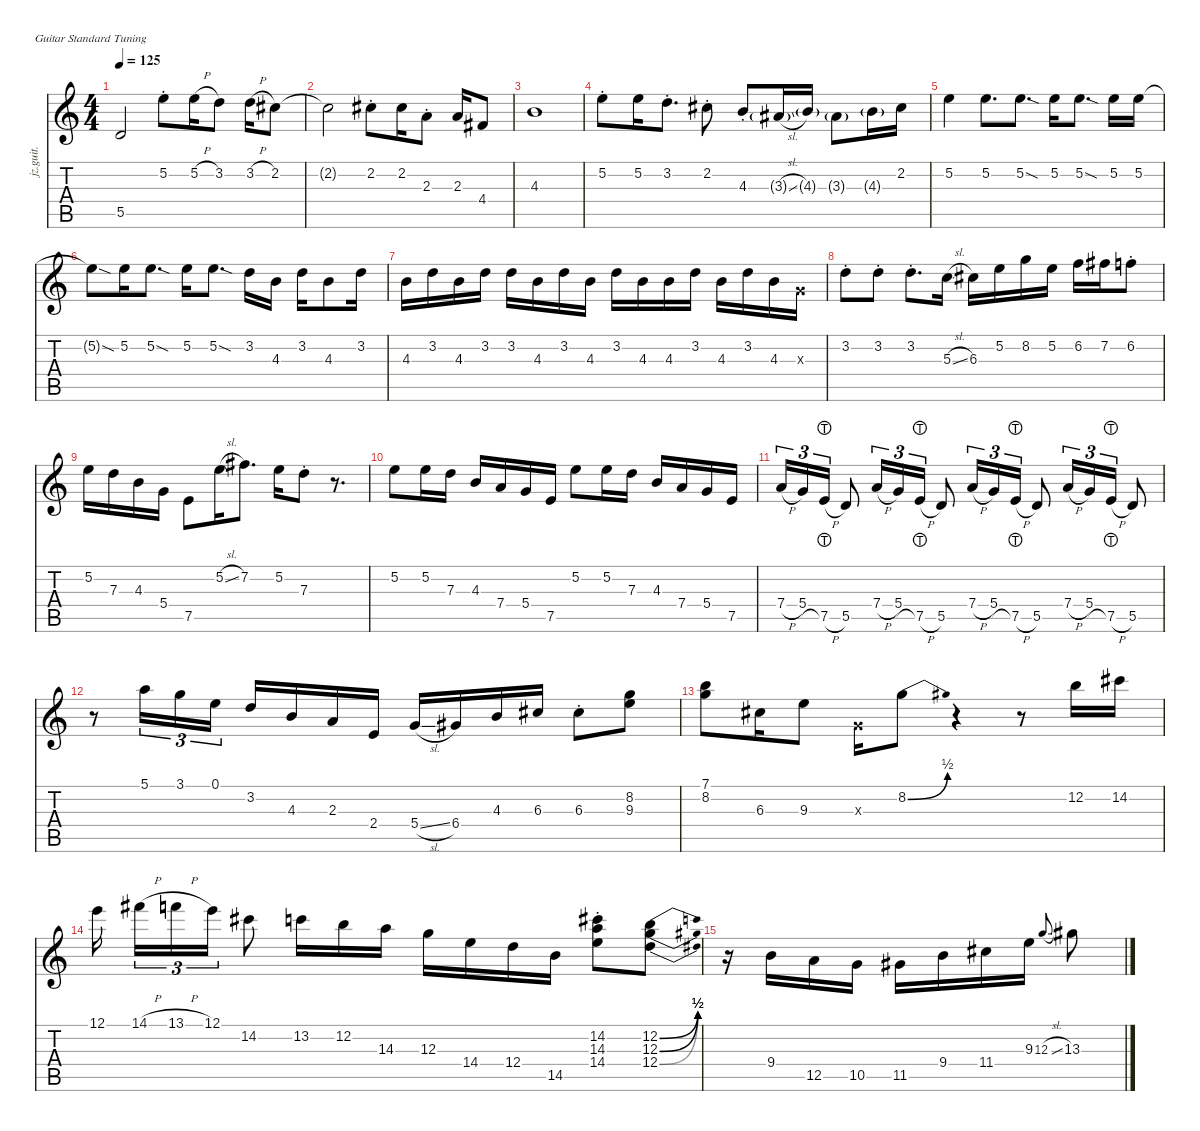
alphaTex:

\defaultSystemsLayout 4
\hideDynamics
\bracketExtendMode nobrackets
\otherSystemsTrackNameOrientation horizontal
\track ("Jazz Guitar" "jz.guit.") {instrument electricguitarjazz}
\staff {score tabs}
\tuning (E4 B3 G3 D3 A2 E2)
\ts (4 4)
\tempo 125
\clef g2
\ks c
5.5.2{dy mf beam Up} 5.2{st}.8{beam Down} 5.2{h}.16{beam Down} 3.2.8{beam Down} 3.2{h}.16{beam Down} 2.2{acc #}.8{beam Down} |
2.2{t acc #}.2{beam Down} 2.2{st acc #}.8{beam Down} 2.2{acc #}.16{beam Down} 2.3{st}.8{beam Down} 2.3.16{beam Up} 4.4{acc #}.8{beam Up} |
4.3.1{beam Down} |
5.2{st}.8{beam Down} 5.2.16{beam Down} 3.2{st}.8{d beam Down} 2.2{st acc #}.8{beam Down} 4.3{st}.8{beam Up} 3.3{sl g acc #}.16{beam Up} 4.3{g}.16{beam Up} 3.3{g acc #}.8{beam Down} 4.3{g}.16{beam Down} 2.2{acc #}.16{beam Down} |
5.2.4{beam Down} 5.2.8{d beam Down} 5.2{sod}.8{d beam Down} 5.2.16{beam Down} 5.2{sod}.8{d beam Down} 5.2.16{beam Down} 5.2.16{beam Down} |
5.2{sod t}.8{beam Down} 5.2.16{beam Down} 5.2{sod}.8{d beam Down} 5.2.16{beam Down} 5.2{sod}.8{d beam Down} 3.2.16{beam Down} 4.3.16{beam Down} 3.2.16{beam Down} 4.3.8{beam Down} 3.2.16{beam Down} |
4.3.16{beam Down} 3.2.16{beam Down} 4.3.16{beam Down} 3.2.16{beam Down} 3.2.16{beam Down} 4.3.16{beam Down} 3.2.16{beam Down} 4.3.16{beam Down} 3.2.16{beam Down} 4.3.16{beam Down} 4.3.16{beam Down} 3.2.16{beam Down} 4.3.16{beam Down} 3.2.16{beam Down} 4.3.16{beam Down} 0.3{x}.16{beam Down} |
3.2{st}.8{beam Down} 3.2{st}.8{beam Down} 3.2{st}.8{d beam Down} 5.3{sl}.16{beam Down} 6.3{acc #}.16{beam Down} 5.2.16{beam Down} 8.2.16{beam Down} 5.2.16{beam Down} 6.2.16{beam Down} 7.2{acc #}.16{beam Down} 6.2{st}.8{beam Down} |
5.2.16{beam Down} 7.3.16{beam Down} 4.3.16{beam Down} 5.4.16{beam Down} 7.5.8{beam Down} 5.2{sl}.16{beam Down} 7.2{acc #}.8{d beam Down} 5.2.16{beam Down} 7.3{st}.8{beam Down} r.8{d beam Down} |
5.2.8{beam Down} 5.2.16{beam Down} 7.3.16{beam Down} 4.3.16{beam Up} 7.4.16{beam Up} 5.4.16{beam Up} 7.5.16{beam Up} 5.2.8{beam Down} 5.2.16{beam Down} 7.3.16{beam Down} 4.3.16{beam Up} 7.4.16{beam Up} 5.4.16{beam Up} 7.5.16{beam Up} |
7.4{h}.16{tu (3 2) beam Up} 5.4.16{tu (3 2) beam Up} 7.5{h lht}.16{tu (3 2) beam Up} 5.5.8{beam Up} 7.4{h}.16{tu (3 2) beam Up} 5.4.16{tu (3 2) beam Up} 7.5{h lht}.16{tu (3 2) beam Up} 5.5.8{beam Up} 7.4{h}.16{tu (3 2) beam Up} 5.4.16{tu (3 2) beam Up} 7.5{h lht}.16{tu (3 2) beam Up} 5.5.8{beam Up} 7.4{h}.16{tu (3 2) beam Up} 5.4.16{tu (3 2) beam Up} 7.5{h lht}.16{tu (3 2) beam Up} 5.5.8{beam Up} |
r.8{beam Down} 5.1.16{tu (3 2) beam Down} 3.1.16{tu (3 2) beam Down} 0.1.16{tu (3 2) beam Down} 3.2.16{beam Up} 4.3.16{beam Up} 2.3.16{beam Up} 2.4.16{beam Up} 5.4{sl}.16{beam Up} 6.4{acc #}.16{beam Up} 4.3.16{beam Up} 6.3{acc #}.16{beam Up} 6.3{st acc #}.8{beam Down} (8.2 9.3).8{beam Down} |
(8.2 7.1).8{beam Down} 6.3{acc #}.16{beam Down} 9.3.8{beam Down} 0.3{x}.16{beam Down} 8.2{be (bend 0 0 59.4 2)}.8{beam Down} r.4{beam Down} r.8{beam Down} 12.2.16{beam Down} 14.2{acc #}.16{beam Down} |
12.1.16{beam Down} 14.1{h acc #}.16{tu (3 2) beam Down} 13.1{h}.16{tu (3 2) beam Down} 12.1.16{tu (3 2) beam Down} 14.2{acc #}.8{beam Down} 13.2.16{beam Down} 12.2.16{beam Down} 14.3.16{beam Down} 12.3.16{beam Down} 14.4.16{beam Down} 12.4.16{beam Down} 14.5.16{beam Down} (14.2{st acc #} 14.3{st} 14.4{st}).8{beam Down} (12.2{be (bend 0 0 59.4 2)} 12.3{be (bend 0 0 59.4 2)} 12.4{be (bend 0 0 59.4 2)}).8{beam Down} |
r.16{beam Down} 9.4.16{beam Up} 12.5.16{beam Up} 10.5.16{beam Up} 11.5{acc #}.16{beam Down} 9.4.16{beam Down} 11.4{acc #}.16{beam Down} 9.3.16{beam Down} 12.3{sl}.8{gr onbeat beam Up} 13.3{acc #}.8{beam Down}
